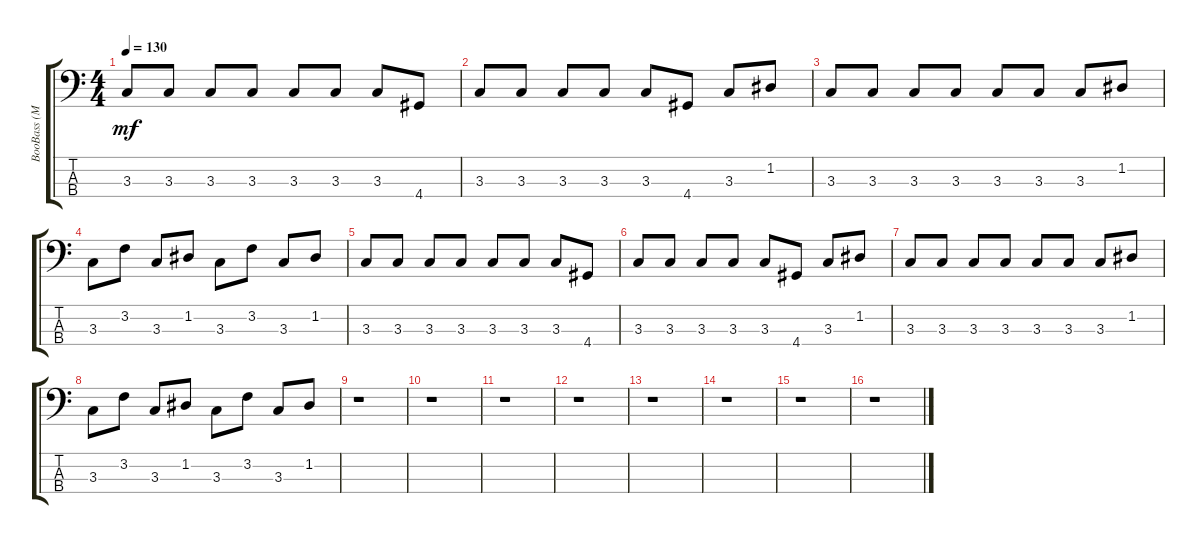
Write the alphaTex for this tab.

\track ("BooBass (MIDI)" "BooBass (M") {instrument fretlessbass}
\staff {score tabs}
\tuning (G2 D2 A1 E1) {hide}
\ts (4 4)
\tempo 130
\clef f4
\ks c
3.3.8{dy mf} 3.3.8 3.3.8 3.3.8 3.3.8 3.3.8 3.3.8 4.4.8 |
3.3.8 3.3.8 3.3.8 3.3.8 3.3.8 4.4.8 3.3.8 1.2.8 |
3.3.8 3.3.8 3.3.8 3.3.8 3.3.8 3.3.8 3.3.8 1.2.8 |
3.3.8 3.2.8 3.3.8 1.2.8 3.3.8 3.2.8 3.3.8 1.2.8 |
3.3.8 3.3.8 3.3.8 3.3.8 3.3.8 3.3.8 3.3.8 4.4.8 |
3.3.8 3.3.8 3.3.8 3.3.8 3.3.8 4.4.8 3.3.8 1.2.8 |
3.3.8 3.3.8 3.3.8 3.3.8 3.3.8 3.3.8 3.3.8 1.2.8 |
3.3.8 3.2.8 3.3.8 1.2.8 3.3.8 3.2.8 3.3.8 1.2.8 |
r.1 |
r.1 |
r.1 |
r.1 |
r.1 |
r.1 |
r.1 |
r.1
